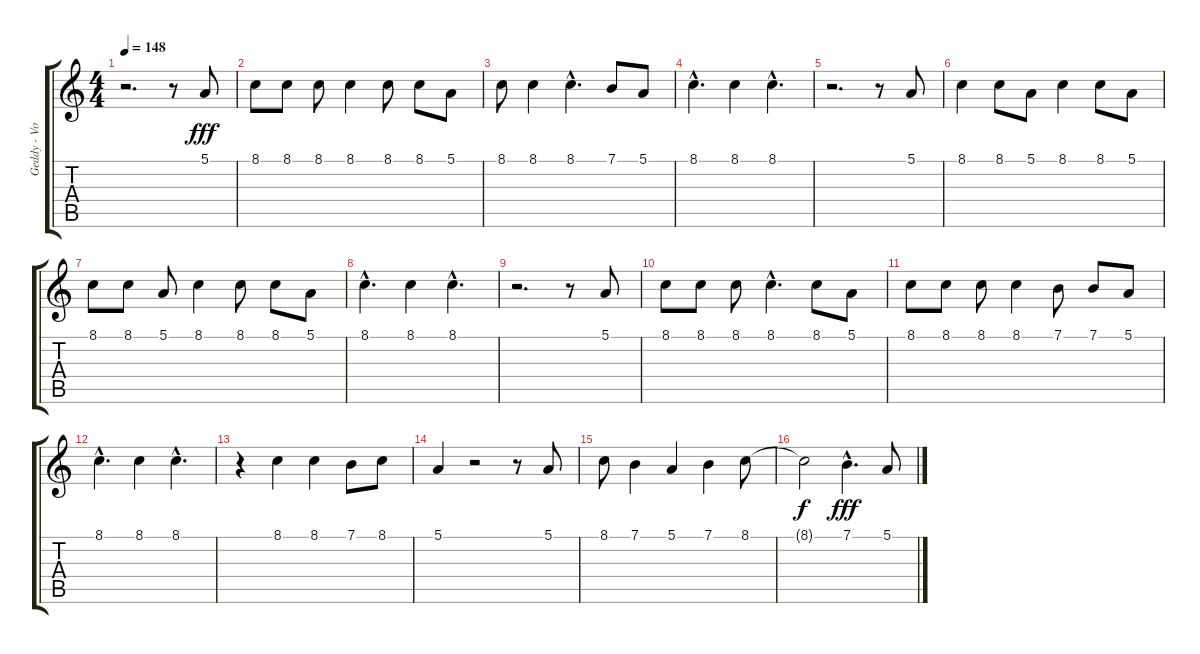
\track ("Geddy - Voz(refrão)" "Geddy - Vo") {instrument stringensemble1}
\staff {score tabs}
\tuning (E4 B3 G3 D3 A2 E2) {hide}
\ts (4 4)
\tempo 148
\clef g2
\ks c
r.2{d dy fff} r.8 5.1.8 |
8.1.8 8.1.8 8.1.8 8.1.4 8.1.8 8.1.8 5.1.8 |
8.1.8 8.1.4 8.1{hac}.4{d} 7.1.8 5.1.8 |
8.1{hac}.4{d} 8.1.4 8.1{hac}.4{d} |
r.2{d} r.8 5.1.8 |
8.1.4 8.1.8 5.1.8 8.1.4 8.1.8 5.1.8 |
8.1.8 8.1.8 5.1.8 8.1.4 8.1.8 8.1.8 5.1.8 |
8.1{hac}.4{d} 8.1.4 8.1{hac}.4{d} |
r.2{d} r.8 5.1.8 |
8.1.8 8.1.8 8.1.8 8.1{hac}.4{d} 8.1.8 5.1.8 |
8.1.8 8.1.8 8.1.8 8.1.4 7.1.8 7.1.8 5.1.8 |
8.1{hac}.4{d} 8.1.4 8.1{hac}.4{d} |
r.4 8.1.4 8.1.4 7.1.8 8.1.8 |
5.1.4 r.2 r.8 5.1.8 |
8.1.8 7.1.4 5.1.4 7.1.4 8.1.8 |
8.1{t}.2{dy f} 7.1{hac}.4{d dy fff} 5.1.8
